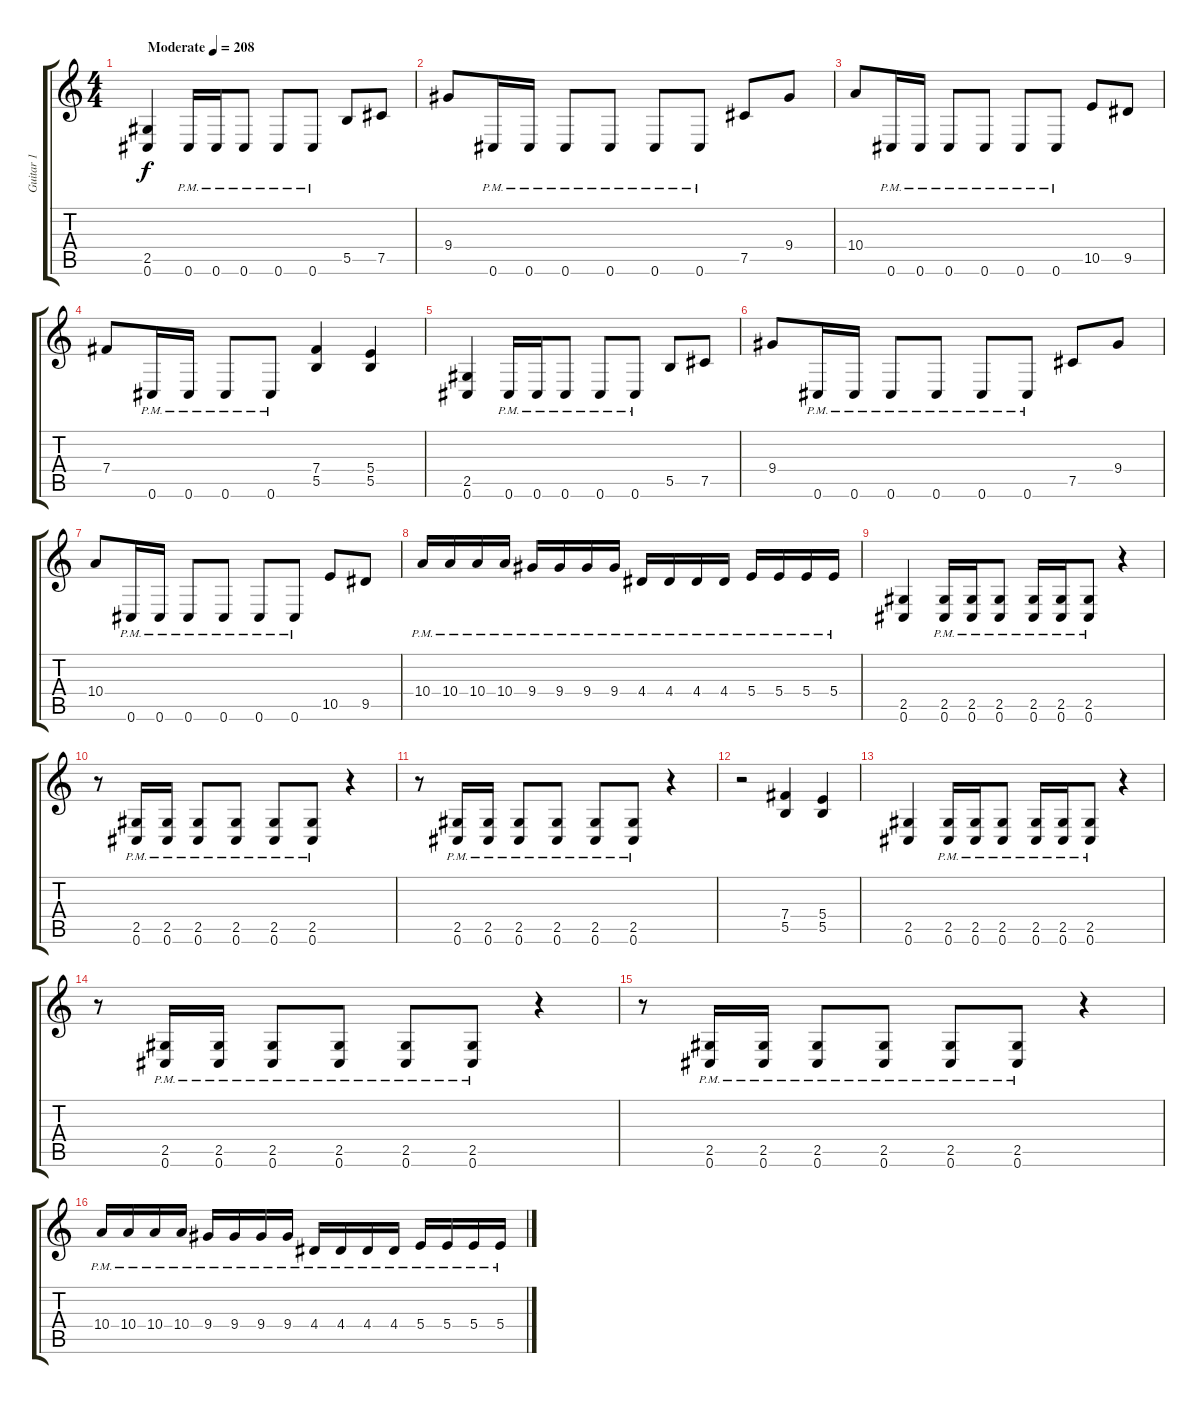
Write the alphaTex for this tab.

\track ("Guitar 1" "Guitar 1") {instrument distortionguitar}
\staff {score tabs}
\tuning (Db4 Ab3 E3 B2 Gb2 Db2) {hide}
\ts (4 4)
\tempo (208 "Moderate")
\clef g2
\ks c
(2.5 0.6).4{dy f instrument distortionguitar} 0.6{pm}.16 0.6{pm}.16 0.6{pm}.8 0.6{pm}.8 0.6{pm}.8 5.5.8 7.5.8 |
9.4.8 0.6{pm}.16 0.6{pm}.16 0.6{pm}.8 0.6{pm}.8 0.6{pm}.8 0.6{pm}.8 7.5.8 9.4.8 |
10.4.8 0.6{pm}.16 0.6{pm}.16 0.6{pm}.8 0.6{pm}.8 0.6{pm}.8 0.6{pm}.8 10.5.8 9.5.8 |
7.4.8 0.6{pm}.16 0.6{pm}.16 0.6{pm}.8 0.6{pm}.8 (7.4 5.5).4 (5.4 5.5).4 |
(2.5 0.6).4 0.6{pm}.16 0.6{pm}.16 0.6{pm}.8 0.6{pm}.8 0.6{pm}.8 5.5.8 7.5.8 |
9.4.8 0.6{pm}.16 0.6{pm}.16 0.6{pm}.8 0.6{pm}.8 0.6{pm}.8 0.6{pm}.8 7.5.8 9.4.8 |
10.4.8 0.6{pm}.16 0.6{pm}.16 0.6{pm}.8 0.6{pm}.8 0.6{pm}.8 0.6{pm}.8 10.5.8 9.5.8 |
10.4{pm}.16 10.4{pm}.16 10.4{pm}.16 10.4{pm}.16 9.4{pm}.16 9.4{pm}.16 9.4{pm}.16 9.4{pm}.16 4.4{pm}.16 4.4{pm}.16 4.4{pm}.16 4.4{pm}.16 5.4{pm}.16 5.4{pm}.16 5.4{pm}.16 5.4{pm}.16 |
(2.5 0.6).4 (2.5{pm} 0.6{pm}).16 (2.5{pm} 0.6{pm}).16 (2.5{pm} 0.6{pm}).8 (2.5{pm} 0.6{pm}).16 (2.5{pm} 0.6{pm}).16 (2.5{pm} 0.6{pm}).8 r.4 |
r.8 (2.5{pm} 0.6{pm}).16 (2.5{pm} 0.6{pm}).16 (2.5{pm} 0.6{pm}).8 (2.5{pm} 0.6{pm}).8 (2.5{pm} 0.6{pm}).8 (2.5{pm} 0.6{pm}).8 r.4 |
r.8 (2.5{pm} 0.6{pm}).16 (2.5{pm} 0.6{pm}).16 (2.5{pm} 0.6{pm}).8 (2.5{pm} 0.6{pm}).8 (2.5{pm} 0.6{pm}).8 (2.5{pm} 0.6{pm}).8 r.4 |
r.2 (7.4 5.5).4 (5.4 5.5).4 |
(2.5 0.6).4 (2.5{pm} 0.6{pm}).16 (2.5{pm} 0.6{pm}).16 (2.5{pm} 0.6{pm}).8 (2.5{pm} 0.6{pm}).16 (2.5{pm} 0.6{pm}).16 (2.5{pm} 0.6{pm}).8 r.4 |
r.8 (2.5{pm} 0.6{pm}).16 (2.5{pm} 0.6{pm}).16 (2.5{pm} 0.6{pm}).8 (2.5{pm} 0.6{pm}).8 (2.5{pm} 0.6{pm}).8 (2.5{pm} 0.6{pm}).8 r.4 |
r.8 (2.5{pm} 0.6{pm}).16 (2.5{pm} 0.6{pm}).16 (2.5{pm} 0.6{pm}).8 (2.5{pm} 0.6{pm}).8 (2.5{pm} 0.6{pm}).8 (2.5{pm} 0.6{pm}).8 r.4 |
10.4{pm}.16 10.4{pm}.16 10.4{pm}.16 10.4{pm}.16 9.4{pm}.16 9.4{pm}.16 9.4{pm}.16 9.4{pm}.16 4.4{pm}.16 4.4{pm}.16 4.4{pm}.16 4.4{pm}.16 5.4{pm}.16 5.4{pm}.16 5.4{pm}.16 5.4{pm}.16
